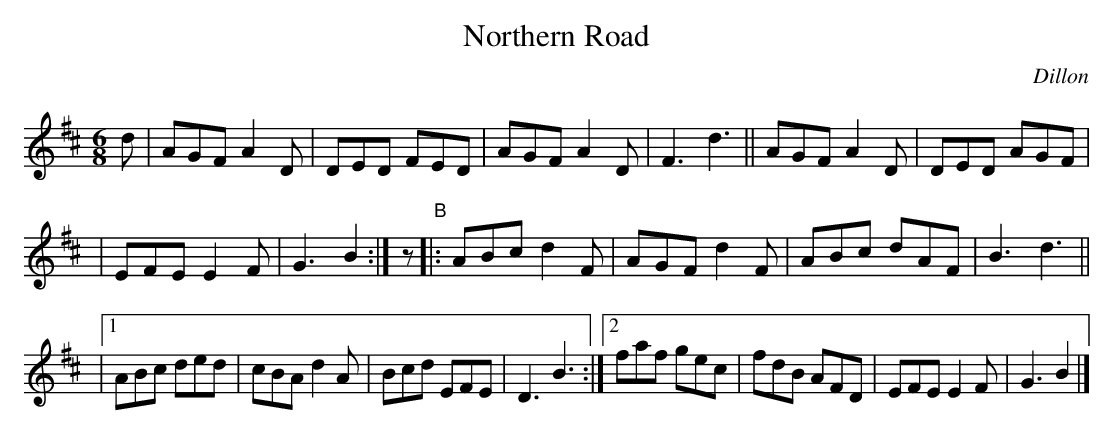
X:1
T: Northern Road
O: Dillon
M: 6/8
L: 1/8
K: D
d | AGF A2D | DED FED | AGF A2D | F3 d3 || AGF A2D | DED AGF |
|   EFE E2F | G3 B2 :| z "^B"|: ABc d2F | AGF d2F | ABc dAF | B3 d3 ||
|[1 ABc ded | cBA d2A | Bcd EFE | D3 B3 :|[2 faf gec | fdB AFD | EFE E2F | G3 B2 |]
